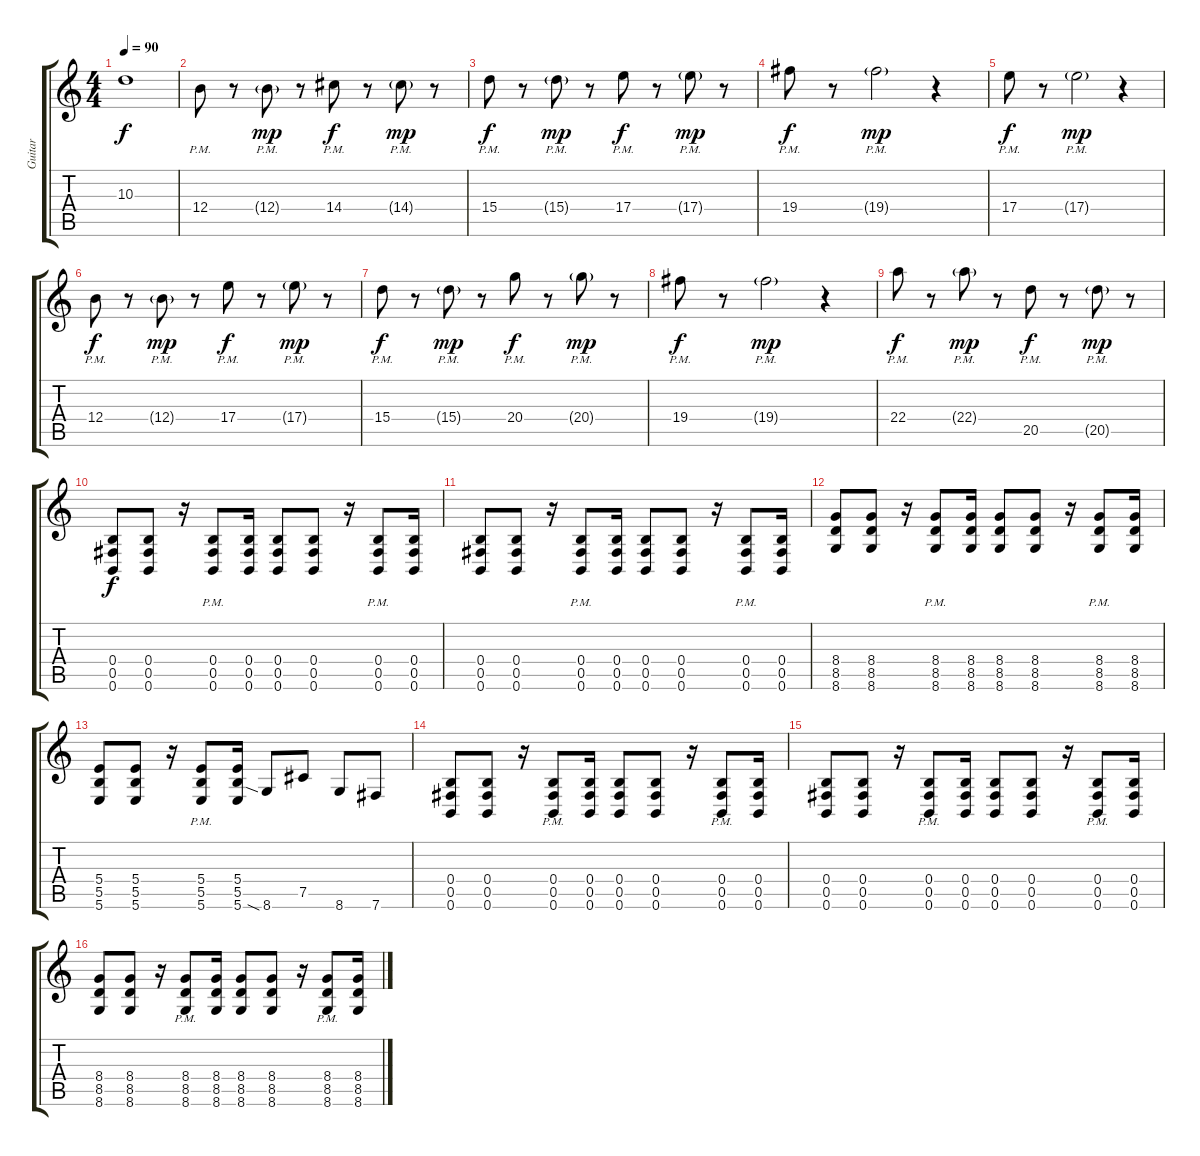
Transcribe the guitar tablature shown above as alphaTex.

\track ("Guitar" "Guitar") {instrument electricguitarmuted}
\staff {score tabs}
\tuning (Db4 Ab3 E3 B2 Gb2 B1) {hide}
\ts (4 4)
\tempo 90
\clef g2
\ks c
10.3{t}.1{dy f} |
12.4{pm}.8{volume 9} r.8 12.4{g pm}.8{dy mp} r.8 14.4{pm}.8{dy f} r.8 14.4{g pm}.8{dy mp} r.8 |
15.4{pm}.8{dy f} r.8 15.4{g pm}.8{dy mp} r.8 17.4{pm}.8{dy f} r.8 17.4{g pm}.8{dy mp} r.8 |
19.4{pm}.8{dy f} r.8 19.4{g pm}.2{dy mp} r.4 |
17.4{pm}.8{dy f} r.8 17.4{g pm}.2{dy mp} r.4 |
12.4{pm}.8{dy f volume 9} r.8 12.4{g pm}.8{dy mp} r.8 17.4{pm}.8{dy f} r.8 17.4{g pm}.8{dy mp} r.8 |
15.4{pm}.8{dy f} r.8 15.4{g pm}.8{dy mp} r.8 20.4{pm}.8{dy f} r.8 20.4{g pm}.8{dy mp} r.8 |
19.4{pm}.8{dy f} r.8 19.4{g pm}.2{dy mp} r.4 |
22.4{pm}.8{dy f} r.8 22.4{g pm}.8{dy mp} r.8 20.5{pm}.8{dy f} r.8 20.5{g pm}.8{dy mp} r.8 |
(0.4 0.5 0.6).8{dy f volume 11 instrument distortionguitar} (0.4 0.5 0.6).8 r.16 (0.4{pm} 0.5{pm} 0.6{pm}).8 (0.4 0.5 0.6).16 (0.4 0.5 0.6).8 (0.4 0.5 0.6).8 r.16 (0.4{pm} 0.5{pm} 0.6{pm}).8 (0.4 0.5 0.6).16 |
(0.4 0.5 0.6).8 (0.4 0.5 0.6).8 r.16 (0.4{pm} 0.5{pm} 0.6{pm}).8 (0.4 0.5 0.6).16 (0.4 0.5 0.6).8 (0.4 0.5 0.6).8 r.16 (0.4{pm} 0.5{pm} 0.6{pm}).8 (0.4 0.5 0.6).16 |
(8.4 8.5 8.6).8 (8.4 8.5 8.6).8 r.16 (8.4{pm} 8.5{pm} 8.6{pm}).8 (8.4 8.5 8.6).16 (8.4 8.5 8.6).8 (8.4 8.5 8.6).8 r.16 (8.4{pm} 8.5{pm} 8.6{pm}).8 (8.4 8.5 8.6).16 |
(5.4 5.5 5.6).8 (5.4 5.5 5.6).8 r.16 (5.4{pm} 5.5{pm} 5.6{pm}).8 (5.4 5.5 5.6).16 8.6{sia}.8 7.5.8 8.6.8 7.6.8 |
(0.4 0.5 0.6).8 (0.4 0.5 0.6).8 r.16 (0.4{pm} 0.5{pm} 0.6{pm}).8 (0.4 0.5 0.6).16 (0.4 0.5 0.6).8 (0.4 0.5 0.6).8 r.16 (0.4{pm} 0.5{pm} 0.6{pm}).8 (0.4 0.5 0.6).16 |
(0.4 0.5 0.6).8 (0.4 0.5 0.6).8 r.16 (0.4{pm} 0.5{pm} 0.6{pm}).8 (0.4 0.5 0.6).16 (0.4 0.5 0.6).8 (0.4 0.5 0.6).8 r.16 (0.4{pm} 0.5{pm} 0.6{pm}).8 (0.4 0.5 0.6).16 |
(8.4 8.5 8.6).8 (8.4 8.5 8.6).8 r.16 (8.4{pm} 8.5{pm} 8.6{pm}).8 (8.4 8.5 8.6).16 (8.4 8.5 8.6).8 (8.4 8.5 8.6).8 r.16 (8.4{pm} 8.5{pm} 8.6{pm}).8 (8.4 8.5 8.6).16
